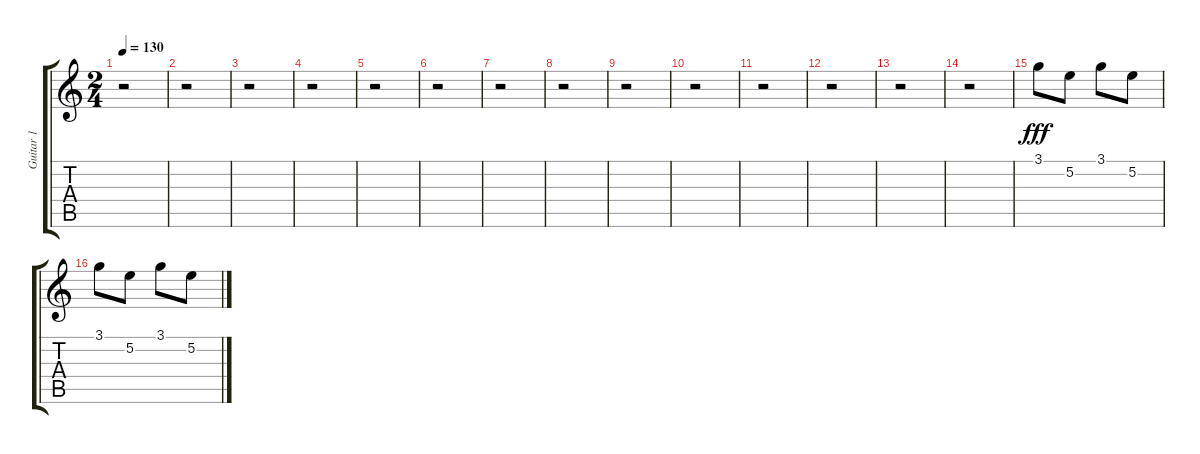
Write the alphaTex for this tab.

\track ("Guitar 1" "Guitar 1") {solo instrument acousticguitarsteel}
\staff {score tabs}
\tuning (E4 B3 G3 D3 A2 E2) {hide}
\ts (2 4)
\tempo 130
\clef g2
\ks c
r.2{dy f} |
r.2 |
r.2 |
r.2 |
r.2 |
r.2 |
r.2 |
r.2 |
r.2 |
r.2 |
r.2 |
r.2 |
r.2 |
r.2 |
3.1.8{dy fff} 5.2.8 3.1.8 5.2.8 |
3.1.8 5.2.8 3.1.8 5.2.8
